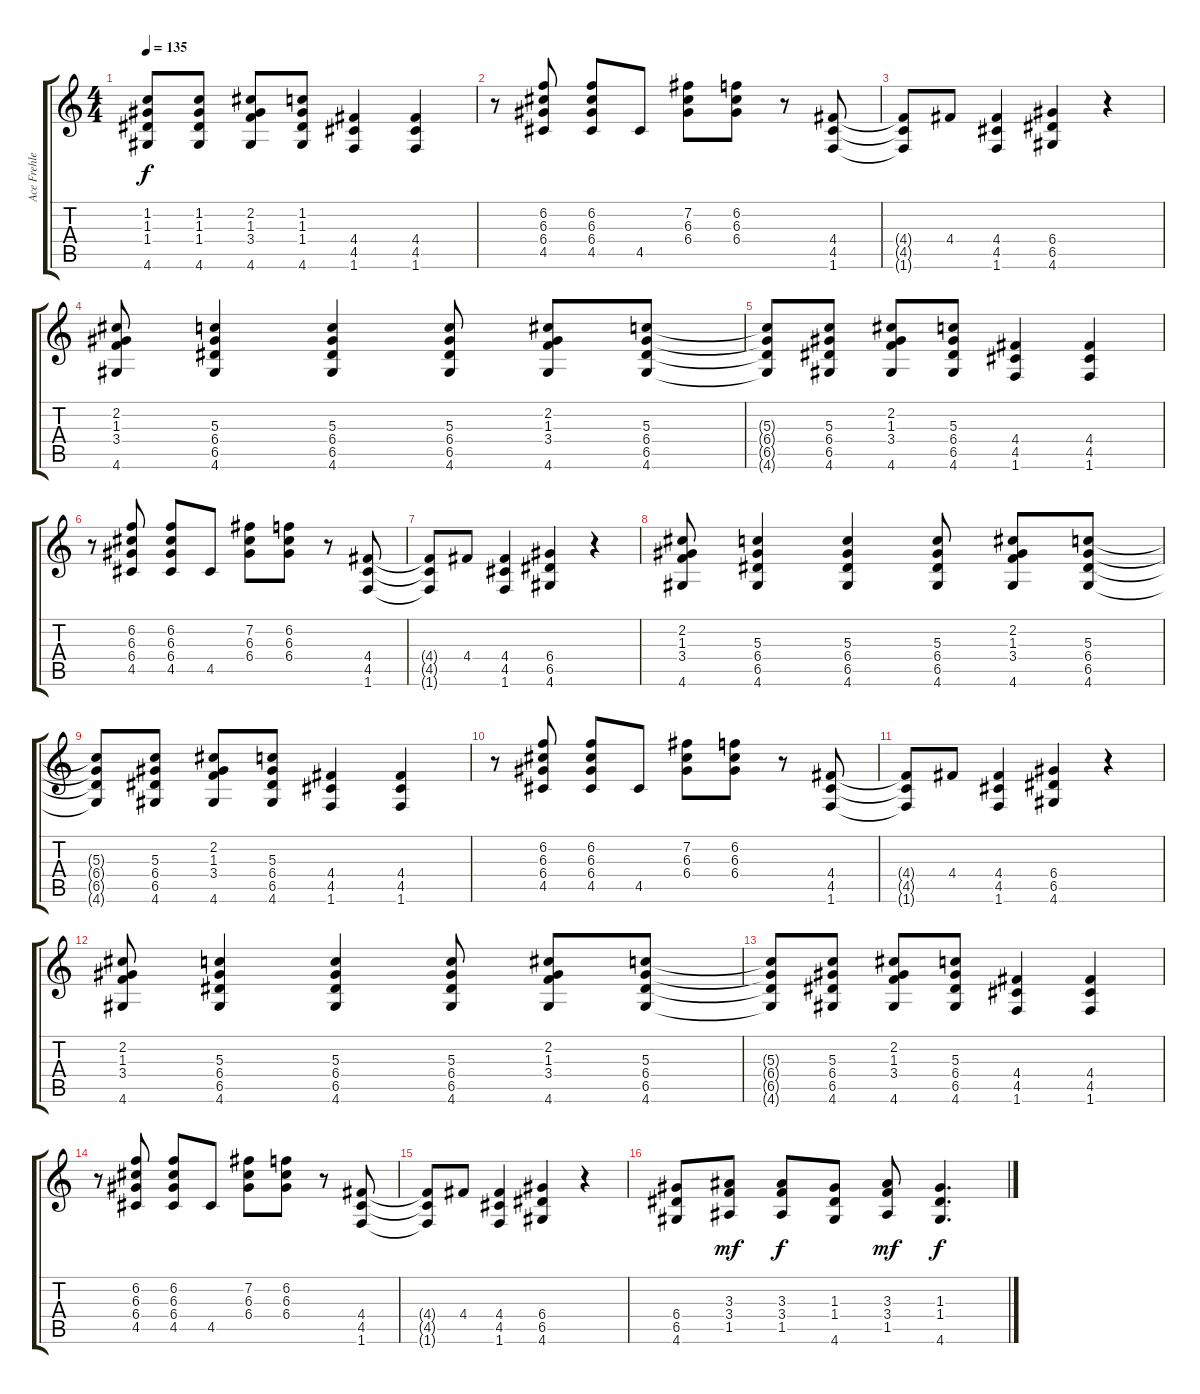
\track ("Ace Frehley" "Ace Frehle") {instrument distortionguitar}
\staff {score tabs}
\tuning (E4 B3 G3 D3 A2 E2) {hide}
\ts (4 4)
\tempo 135
\clef g2
\ks c
(1.2{t} 1.3{t} 1.4{t} 4.6{t}).8{dy f} (1.2 1.3 1.4 4.6).8 (2.2 1.3 3.4 4.6).8 (1.2 1.3 1.4 4.6).8 (4.4 4.5 1.6).4 (4.4 4.5 1.6).4 |
r.8 (6.2 6.3 6.4 4.5).8 (6.2 6.3 6.4 4.5).8 4.5.8 (7.2 6.3 6.4).8 (6.2 6.3 6.4).8 r.8 (4.4 4.5 1.6).8 |
(4.4{t} 4.5{t} 1.6{t}).8 4.4.8 (4.4 4.5 1.6).4 (6.4 6.5 4.6).4 r.4 |
(2.2 1.3 3.4 4.6).8 (5.3 6.4 6.5 4.6).4 (5.3 6.4 6.5 4.6).4 (5.3 6.4 6.5 4.6).8 (2.2 1.3 3.4 4.6).8 (5.3 6.4 6.5 4.6).8 |
(5.3{t} 6.4{t} 6.5{t} 4.6{t}).8 (5.3 6.4 6.5 4.6).8 (2.2 1.3 3.4 4.6).8 (5.3 6.4 6.5 4.6).8 (4.4 4.5 1.6).4 (4.4 4.5 1.6).4 |
r.8 (6.2 6.3 6.4 4.5).8 (6.2 6.3 6.4 4.5).8 4.5.8 (7.2 6.3 6.4).8 (6.2 6.3 6.4).8 r.8 (4.4 4.5 1.6).8 |
(4.4{t} 4.5{t} 1.6{t}).8 4.4.8 (4.4 4.5 1.6).4 (6.4 6.5 4.6).4 r.4 |
(2.2 1.3 3.4 4.6).8 (5.3 6.4 6.5 4.6).4 (5.3 6.4 6.5 4.6).4 (5.3 6.4 6.5 4.6).8 (2.2 1.3 3.4 4.6).8 (5.3 6.4 6.5 4.6).8 |
(5.3{t} 6.4{t} 6.5{t} 4.6{t}).8 (5.3 6.4 6.5 4.6).8 (2.2 1.3 3.4 4.6).8 (5.3 6.4 6.5 4.6).8 (4.4 4.5 1.6).4 (4.4 4.5 1.6).4 |
r.8 (6.2 6.3 6.4 4.5).8 (6.2 6.3 6.4 4.5).8 4.5.8 (7.2 6.3 6.4).8 (6.2 6.3 6.4).8 r.8 (4.4 4.5 1.6).8 |
(4.4{t} 4.5{t} 1.6{t}).8 4.4.8 (4.4 4.5 1.6).4 (6.4 6.5 4.6).4 r.4 |
(2.2 1.3 3.4 4.6).8 (5.3 6.4 6.5 4.6).4 (5.3 6.4 6.5 4.6).4 (5.3 6.4 6.5 4.6).8 (2.2 1.3 3.4 4.6).8 (5.3 6.4 6.5 4.6).8 |
(5.3{t} 6.4{t} 6.5{t} 4.6{t}).8 (5.3 6.4 6.5 4.6).8 (2.2 1.3 3.4 4.6).8 (5.3 6.4 6.5 4.6).8 (4.4 4.5 1.6).4 (4.4 4.5 1.6).4 |
r.8 (6.2 6.3 6.4 4.5).8 (6.2 6.3 6.4 4.5).8 4.5.8 (7.2 6.3 6.4).8 (6.2 6.3 6.4).8 r.8 (4.4 4.5 1.6).8 |
(4.4{t} 4.5{t} 1.6{t}).8 4.4.8 (4.4 4.5 1.6).4 (6.4 6.5 4.6).4 r.4 |
(6.4 6.5 4.6).8 (3.3 3.4 1.5).8{dy mf} (3.3 3.4 1.5).8{dy f} (1.3 1.4 4.6).8 (3.3 3.4 1.5).8{dy mf} (1.3 1.4 4.6).4{d dy f}
